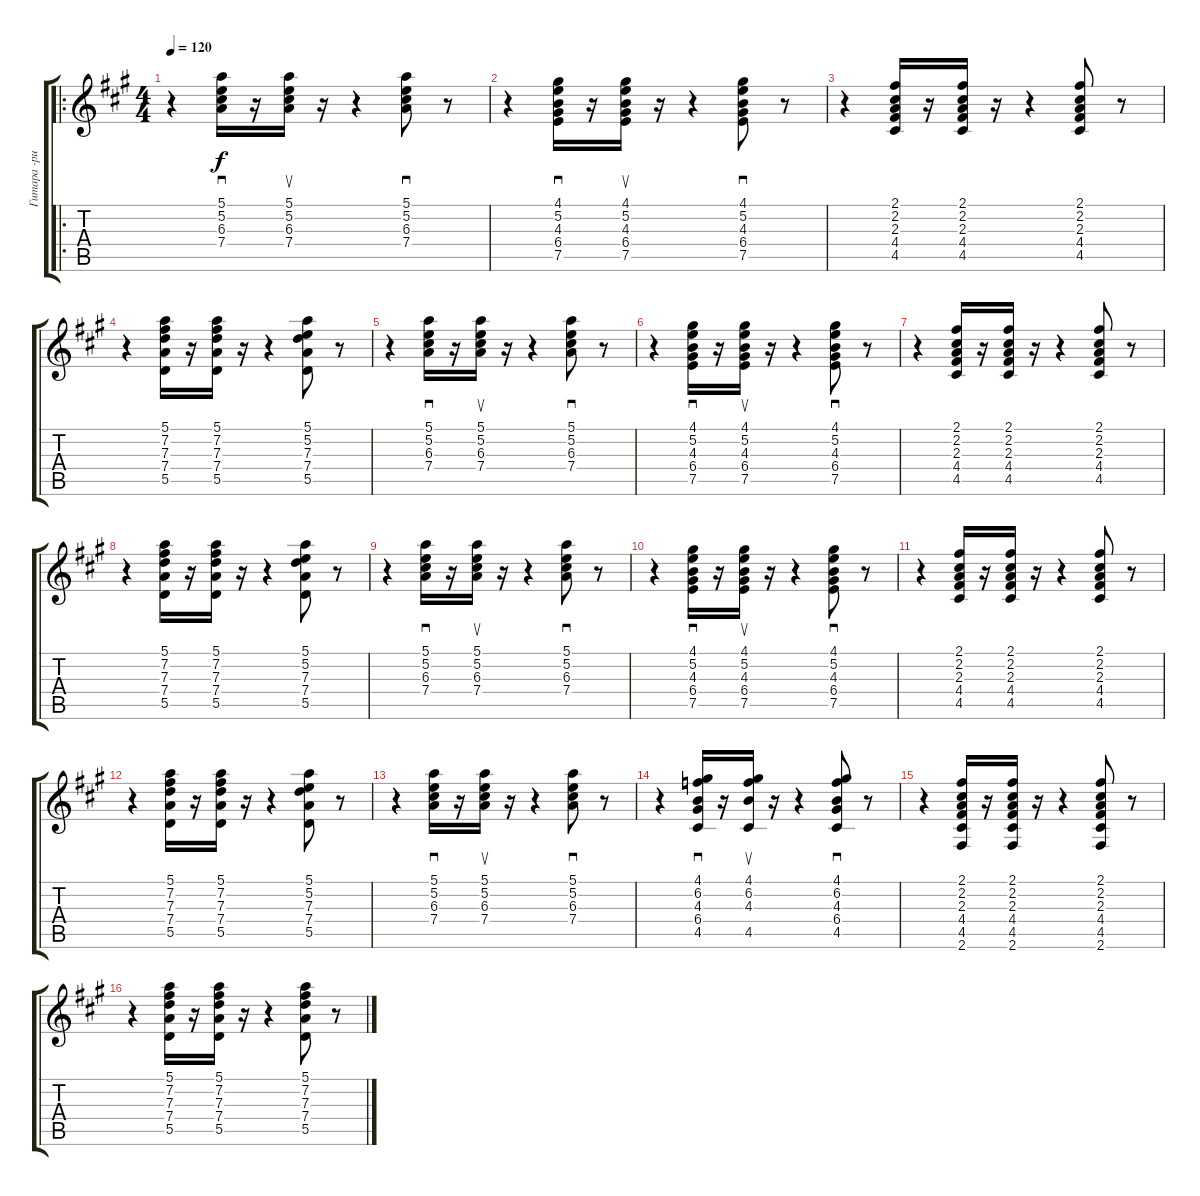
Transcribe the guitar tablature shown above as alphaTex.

\track ("Гитара -ритм" "Гитара -ри") {instrument acousticguitarsteel}
\staff {score tabs}
\tuning (E4 B3 G3 D3 A2 E2) {hide}
\ro
\ts (4 4)
\tempo 120
\clef g2
\ks a
r.4{dy f} (5.1 5.2 6.3 7.4).16{sd} r.16 (5.1 5.2 6.3 7.4).16{su} r.16 r.4 (5.1 5.2 6.3 7.4).8{sd} r.8 |
r.4 (4.1 5.2 4.3 6.4 7.5).16{sd} r.16 (4.1 5.2 4.3 6.4 7.5).16{su} r.16 r.4 (4.1 5.2 4.3 6.4 7.5).8{sd} r.8 |
r.4 (2.1 2.2 2.3 4.4 4.5).16 r.16 (2.1 2.2 2.3 4.4 4.5).16 r.16 r.4 (2.1 2.2 2.3 4.4 4.5).8 r.8 |
r.4 (5.1 7.2 7.3 7.4 5.5).16 r.16 (5.1 7.2 7.3 7.4 5.5).16 r.16 r.4 (5.1 5.2 7.3 7.4 5.5).8 r.8 |
r.4 (5.1 5.2 6.3 7.4).16{sd} r.16 (5.1 5.2 6.3 7.4).16{su} r.16 r.4 (5.1 5.2 6.3 7.4).8{sd} r.8 |
r.4 (4.1 5.2 4.3 6.4 7.5).16{sd} r.16 (4.1 5.2 4.3 6.4 7.5).16{su} r.16 r.4 (4.1 5.2 4.3 6.4 7.5).8{sd} r.8 |
r.4 (2.1 2.2 2.3 4.4 4.5).16 r.16 (2.1 2.2 2.3 4.4 4.5).16 r.16 r.4 (2.1 2.2 2.3 4.4 4.5).8 r.8 |
r.4 (5.1 7.2 7.3 7.4 5.5).16 r.16 (5.1 7.2 7.3 7.4 5.5).16 r.16 r.4 (5.1 5.2 7.3 7.4 5.5).8 r.8 |
r.4 (5.1 5.2 6.3 7.4).16{sd} r.16 (5.1 5.2 6.3 7.4).16{su} r.16 r.4 (5.1 5.2 6.3 7.4).8{sd} r.8 |
r.4 (4.1 5.2 4.3 6.4 7.5).16{sd} r.16 (4.1 5.2 4.3 6.4 7.5).16{su} r.16 r.4 (4.1 5.2 4.3 6.4 7.5).8{sd} r.8 |
r.4 (2.1 2.2 2.3 4.4 4.5).16 r.16 (2.1 2.2 2.3 4.4 4.5).16 r.16 r.4 (2.1 2.2 2.3 4.4 4.5).8 r.8 |
r.4 (5.1 7.2 7.3 7.4 5.5).16 r.16 (5.1 7.2 7.3 7.4 5.5).16 r.16 r.4 (5.1 5.2 7.3 7.4 5.5).8 r.8 |
r.4 (5.1 5.2 6.3 7.4).16{sd} r.16 (5.1 5.2 6.3 7.4).16{su} r.16 r.4 (5.1 5.2 6.3 7.4).8{sd} r.8 |
r.4 (4.1 6.2 4.3 6.4 4.5).16{sd} r.16 (4.1 6.2 4.3 4.5).16{su} r.16 r.4 (4.1 6.2 4.3 6.4 4.5).8{sd} r.8 |
r.4 (2.1 2.2 2.3 4.4 4.5 2.6).16 r.16 (2.1 2.2 2.3 4.4 4.5 2.6).16 r.16 r.4 (2.1 2.2 2.3 4.4 4.5 2.6).8 r.8 |
r.4 (5.1 7.2 7.3 7.4 5.5).16 r.16 (5.1 7.2 7.3 7.4 5.5).16 r.16 r.4 (5.1 7.2 7.3 7.4 5.5).8 r.8
